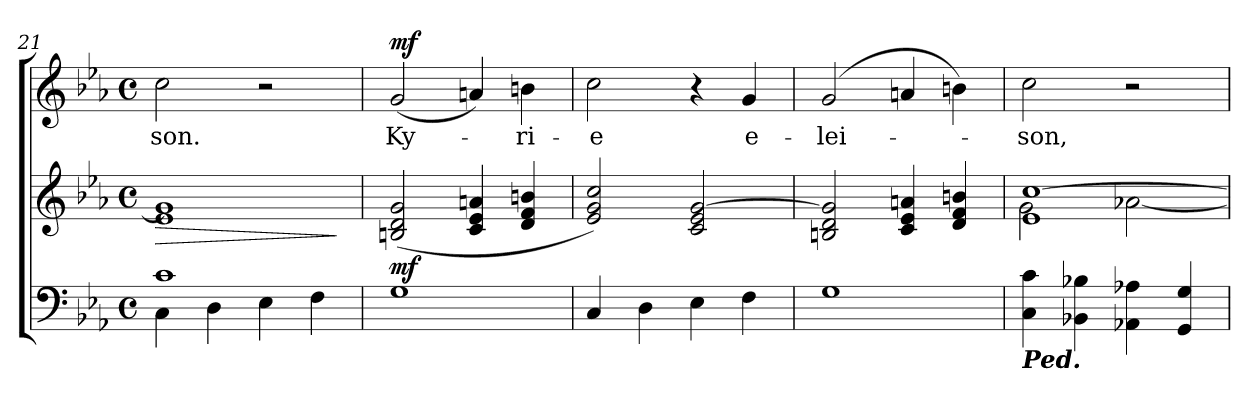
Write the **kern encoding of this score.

**kern	**kern	**dynam	**kern	**text	**dynam
*part2	*part2	*part2	*part1	*part1	*part1
*staff3	*staff2	*staff2/3	*staff1	*staff1	*staff1
*clefF4	*clefG2	*	*clefG2	*	*
*	*	*	*ITrd7c12	*	*
*k[b-e-a-]	*k[b-e-a-]	*	*k[b-e-a-]	*	*
*E-:	*E-:	*	*E-:	*	*
*M4/4	*M4/4	*	*M4/4	*	*
*met(c)	*met(c)	*	*met(c)	*	*
=21	=21	=21	=21	=21	=21
*^	*	*	*	*	*
!	!	!	!LO:HP:b	!	!LO:LY:b	!
*	*	*^	*	*	*	*
1c	4C\	1g]	1e-	>	2c\	-son.	.
.	4D\	.	.	.	.	.	.
.	4E-\	.	.	.	2r	.	.
.	4F\	.	.	.	.	.	.
*v	*v	*	*	*	*	*	*
*	*v	*v	*	*	*	*
.	.	]	.	.	.
=22	=22	=22	=22	=22	=22
!	!	!LO:DY:b	!	!LO:LY:b	!LO:DY:a
1G	(<2Bn/ 2d/ 2g/	mf	(<2G/	Ky-	mf
.	4c/ 4e-/ 4an/	.	4An/)	.	.
!	!	!	!	!LO:LY:b	!
.	4d/ 4f/ 4bn/	.	4Bn\	-ri-	.
=23	=23	=23	=23	=23	=23
!	!	!	!	!LO:LY:b	!
4C/	2e-/ 2g/ 2cc/)	.	2c\	-e	.
4D\	.	.	.	.	.
4E-\	2c/ 2e-/ [>2g/	.	4r	.	.
!	!	!	!	!LO:LY:b	!
4F\	.	.	4G/	e-	.
=24	=24	=24	=24	=24	=24
!	!	!	!	!LO:LY:b	!
1G	2Bn/ 2d/ 2g/]	.	(2G/	-lei-	.
.	4c/ 4e-/ 4an/	.	4An/	.	.
.	4d/ 4f/ 4bn/	.	4Bn\)	.	.
!!LO:PB:g=z
=25	=25	=25	=25	=25	=25
*	*^	*	*	*	*
!LO:TX:b:Bi:t=Ped.	!	!	!	!	!	!
!	!	!	!	!	!LO:LY:b	!
4C\ 4c\	1e- [>1cc	2g\	.	2c\	-son,	.
4BB-X\ 4B-X\	.	.	.	.	.	.
4AA-X\ 4A-X\	.	[<2a-X\	.	2r	.	.
4GG/ 4G/	.	.	.	.	.	.
*	*v	*v	*	*	*	*
=	=	=	=	=	=
*-	*-	*-	*-	*-	*-
